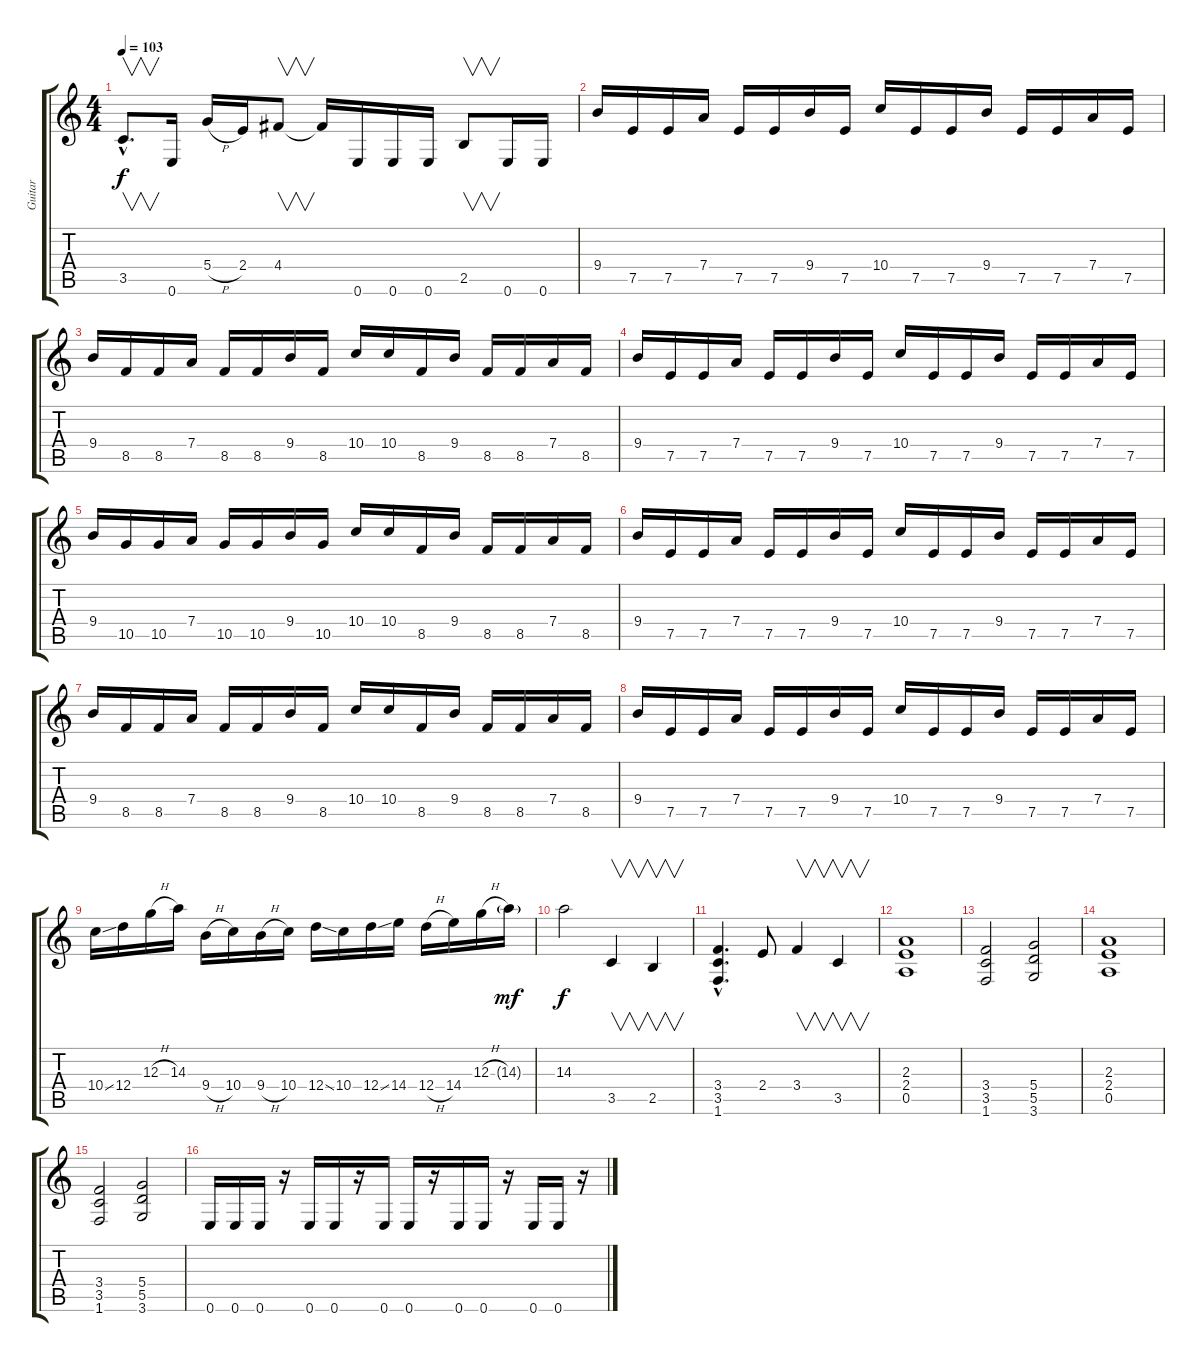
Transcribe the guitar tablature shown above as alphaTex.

\track ("Guitar" "Guitar") {instrument overdrivenguitar}
\staff {score tabs}
\tuning (E4 B3 G3 D3 A2 E2) {hide}
\ts (4 4)
\tempo 103
\clef g2
\ks c
3.5{hac}.8{v d dy f} 0.6.16 5.4{h}.16 2.4.16 4.4.8{v} 4.4{t}.16 0.6.16 0.6.16 0.6.16 2.5.8{v} 0.6.16 0.6.16 |
9.4.16{volume 11} 7.5.16 7.5.16 7.4.16 7.5.16 7.5.16 9.4.16 7.5.16 10.4.16 7.5.16 7.5.16 9.4.16 7.5.16 7.5.16 7.4.16 7.5.16 |
9.4.16 8.5.16 8.5.16 7.4.16 8.5.16 8.5.16 9.4.16 8.5.16 10.4.16 10.4.16 8.5.16 9.4.16 8.5.16 8.5.16 7.4.16 8.5.16 |
9.4.16 7.5.16 7.5.16 7.4.16 7.5.16 7.5.16 9.4.16 7.5.16 10.4.16 7.5.16 7.5.16 9.4.16 7.5.16 7.5.16 7.4.16 7.5.16 |
9.4.16 10.5.16 10.5.16 7.4.16 10.5.16 10.5.16 9.4.16 10.5.16 10.4.16 10.4.16 8.5.16 9.4.16 8.5.16 8.5.16 7.4.16 8.5.16 |
9.4.16 7.5.16 7.5.16 7.4.16 7.5.16 7.5.16 9.4.16 7.5.16 10.4.16 7.5.16 7.5.16 9.4.16 7.5.16 7.5.16 7.4.16 7.5.16 |
9.4.16 8.5.16 8.5.16 7.4.16 8.5.16 8.5.16 9.4.16 8.5.16 10.4.16 10.4.16 8.5.16 9.4.16 8.5.16 8.5.16 7.4.16 8.5.16 |
9.4.16 7.5.16 7.5.16 7.4.16 7.5.16 7.5.16 9.4.16 7.5.16 10.4.16 7.5.16 7.5.16 9.4.16 7.5.16 7.5.16 7.4.16 7.5.16 |
10.4{ss}.16{volume 14} 12.4.16 12.3{h}.16 14.3.16 9.4{h}.16 10.4.16 9.4{h}.16 10.4.16 12.4{ss}.16 10.4.16 12.4{ss}.16 14.4.16 12.4{h}.16 14.4.16 12.3{h}.16 14.3{g}.16{dy mf} |
14.3.2{dy f} 3.5.4{v volume 13 balance 16} 2.5.4{v} |
(3.4{hac} 3.5{hac} 1.6{hac}).4{d} 2.4.8 3.4.4{v} 3.5.4{v} |
(2.3 2.4 0.5).1{balance 8} |
(3.4 3.5 1.6).2 (5.4 5.5 3.6).2 |
(2.3 2.4 0.5).1 |
(3.4 3.5 1.6).2 (5.4 5.5 3.6).2 |
0.6.16{balance 16} 0.6.16 0.6.16 r.16 0.6.16 0.6.16 r.16 0.6.16 0.6.16 r.16 0.6.16 0.6.16 r.16 0.6.16 0.6.16 r.16
